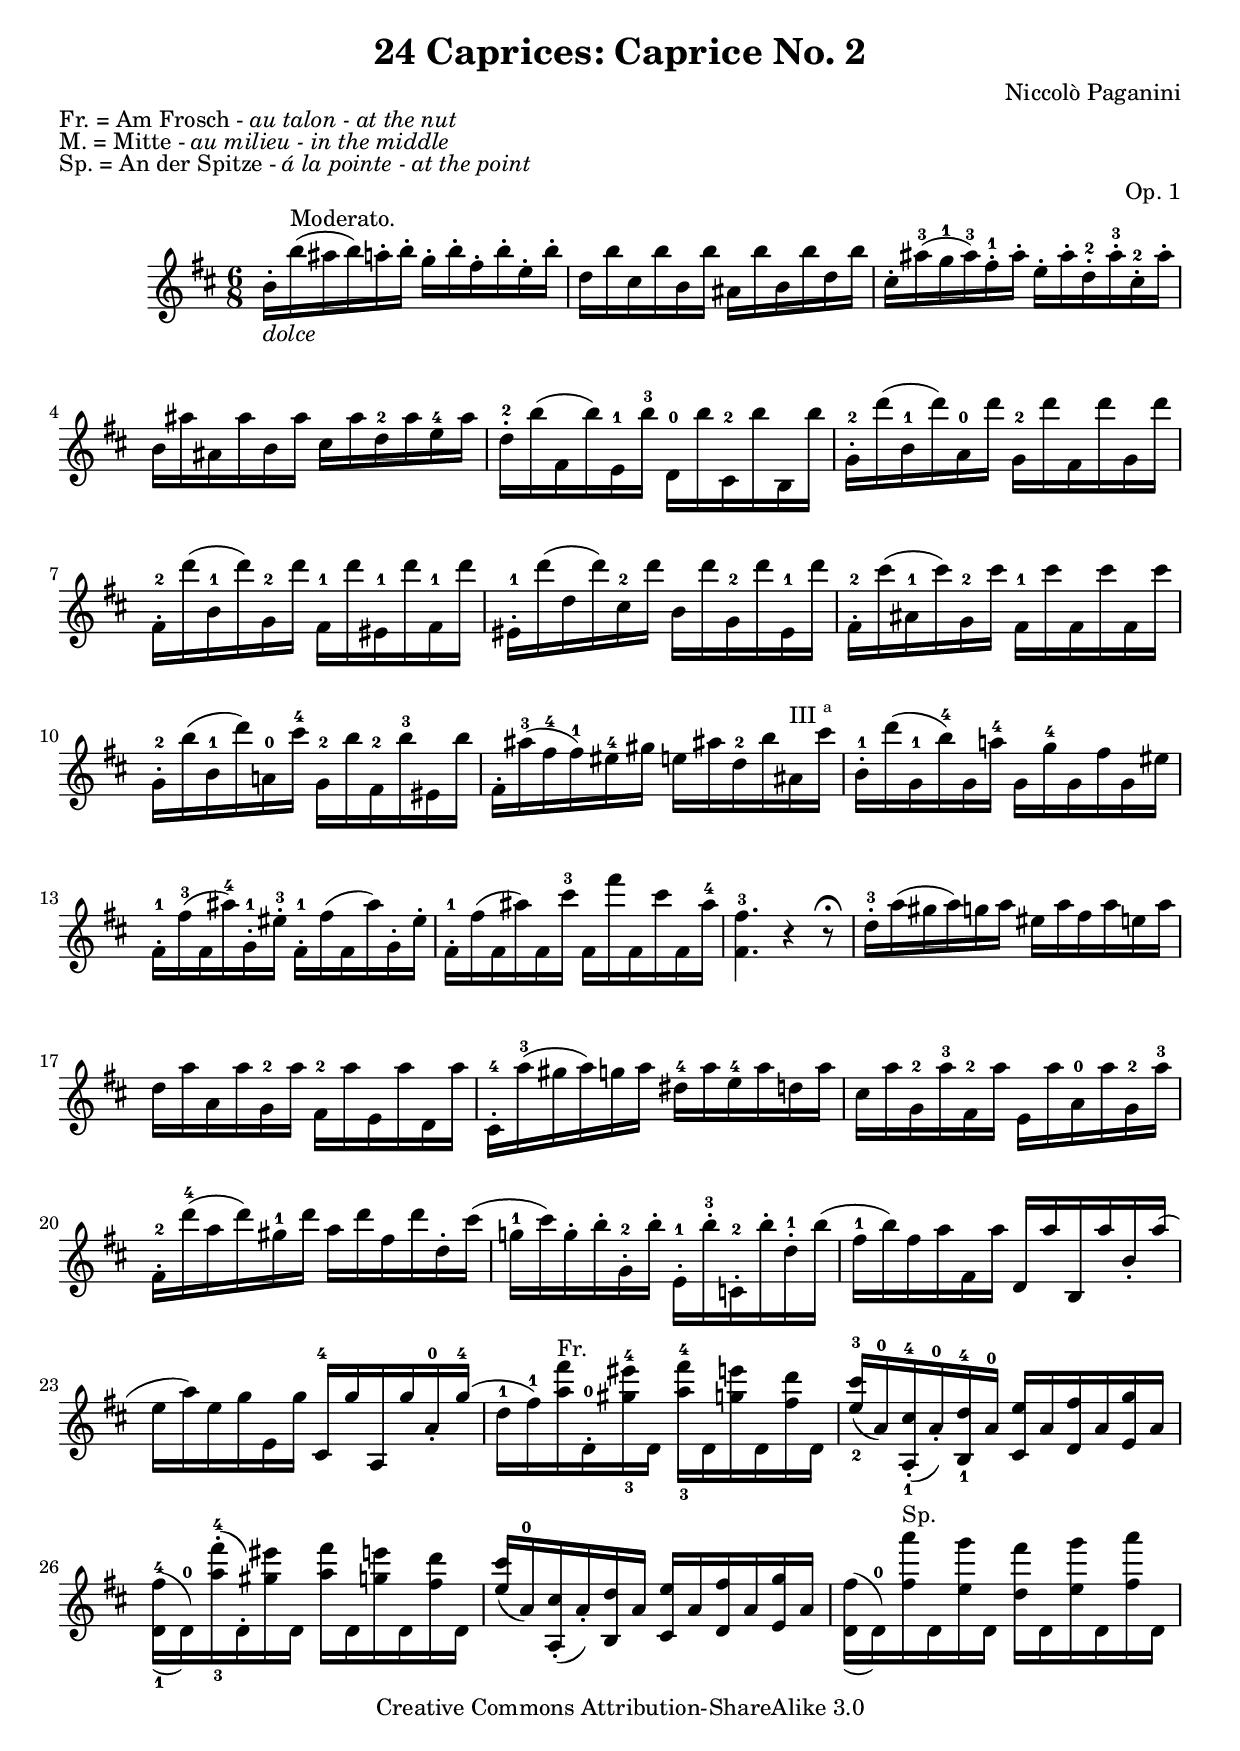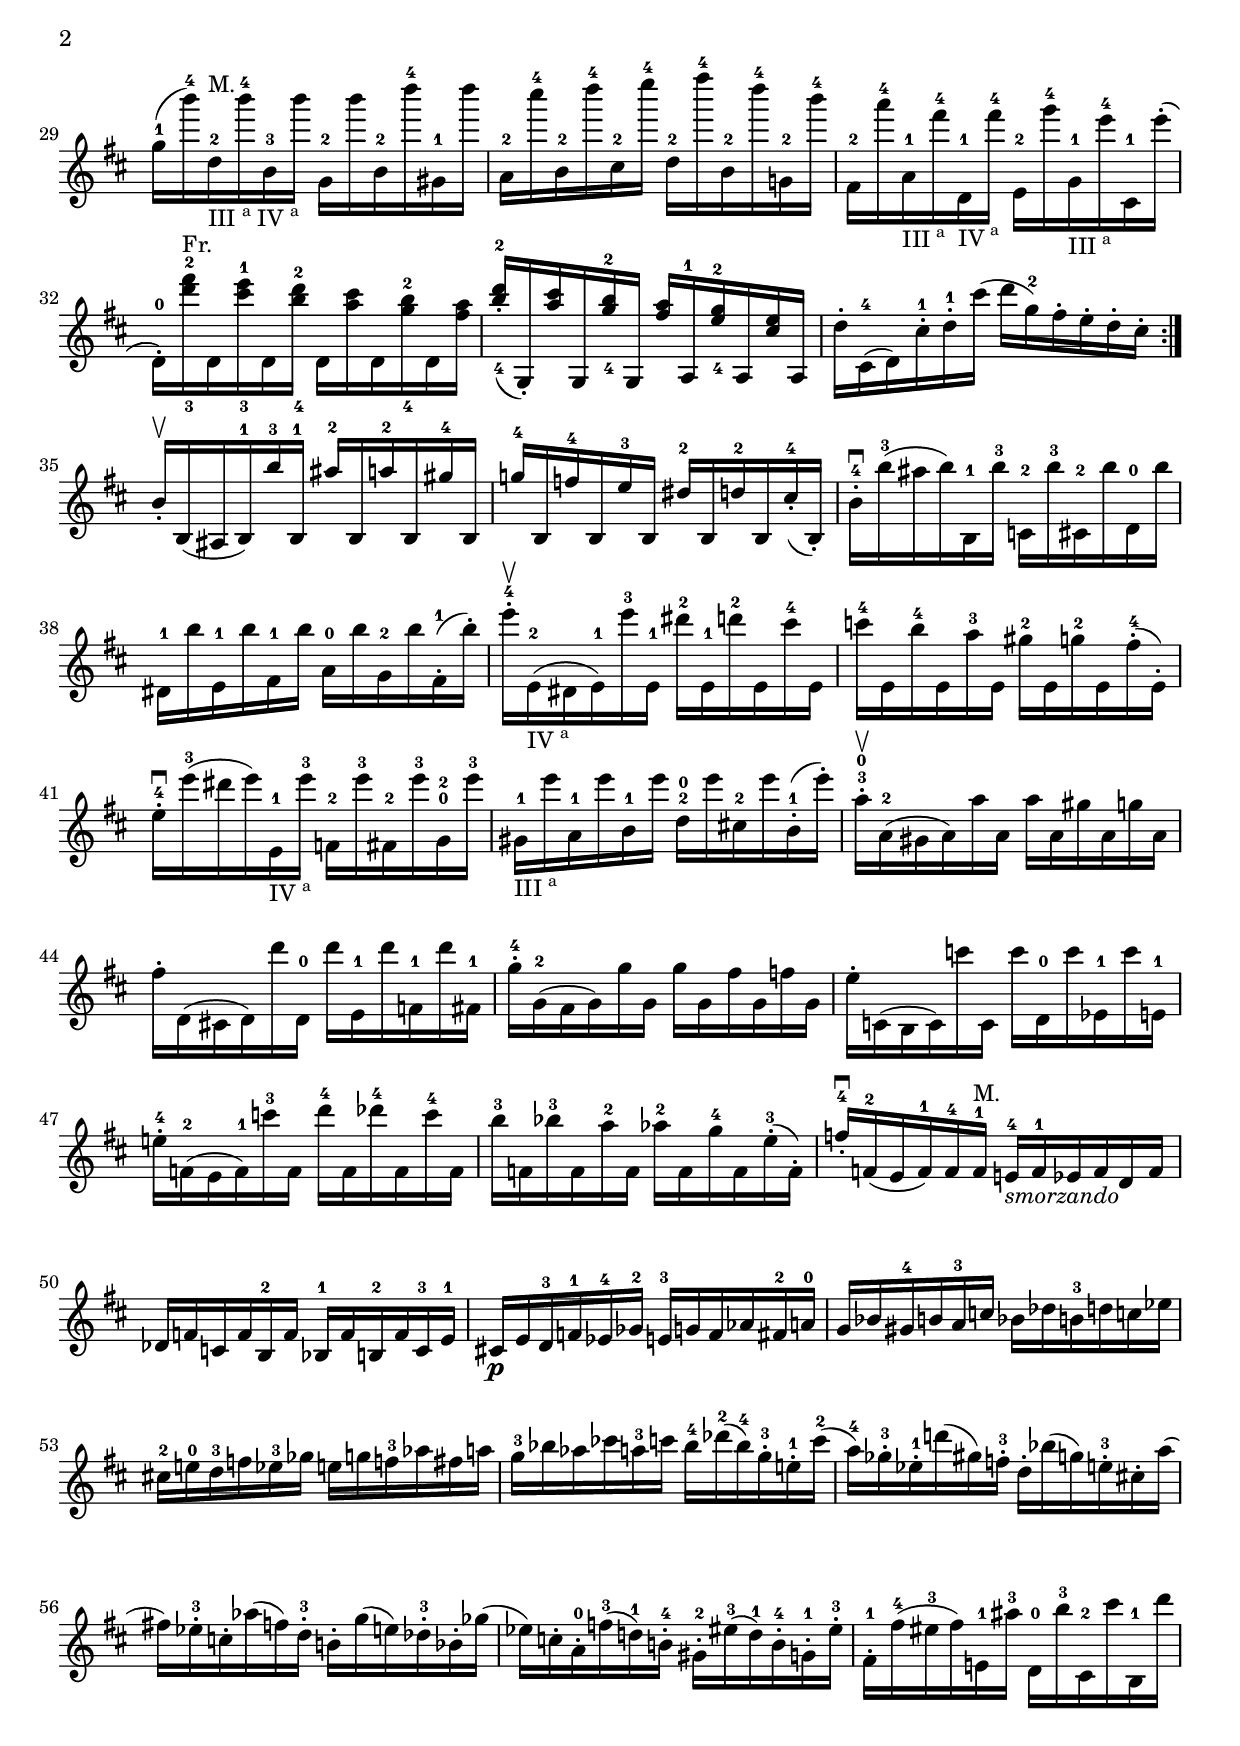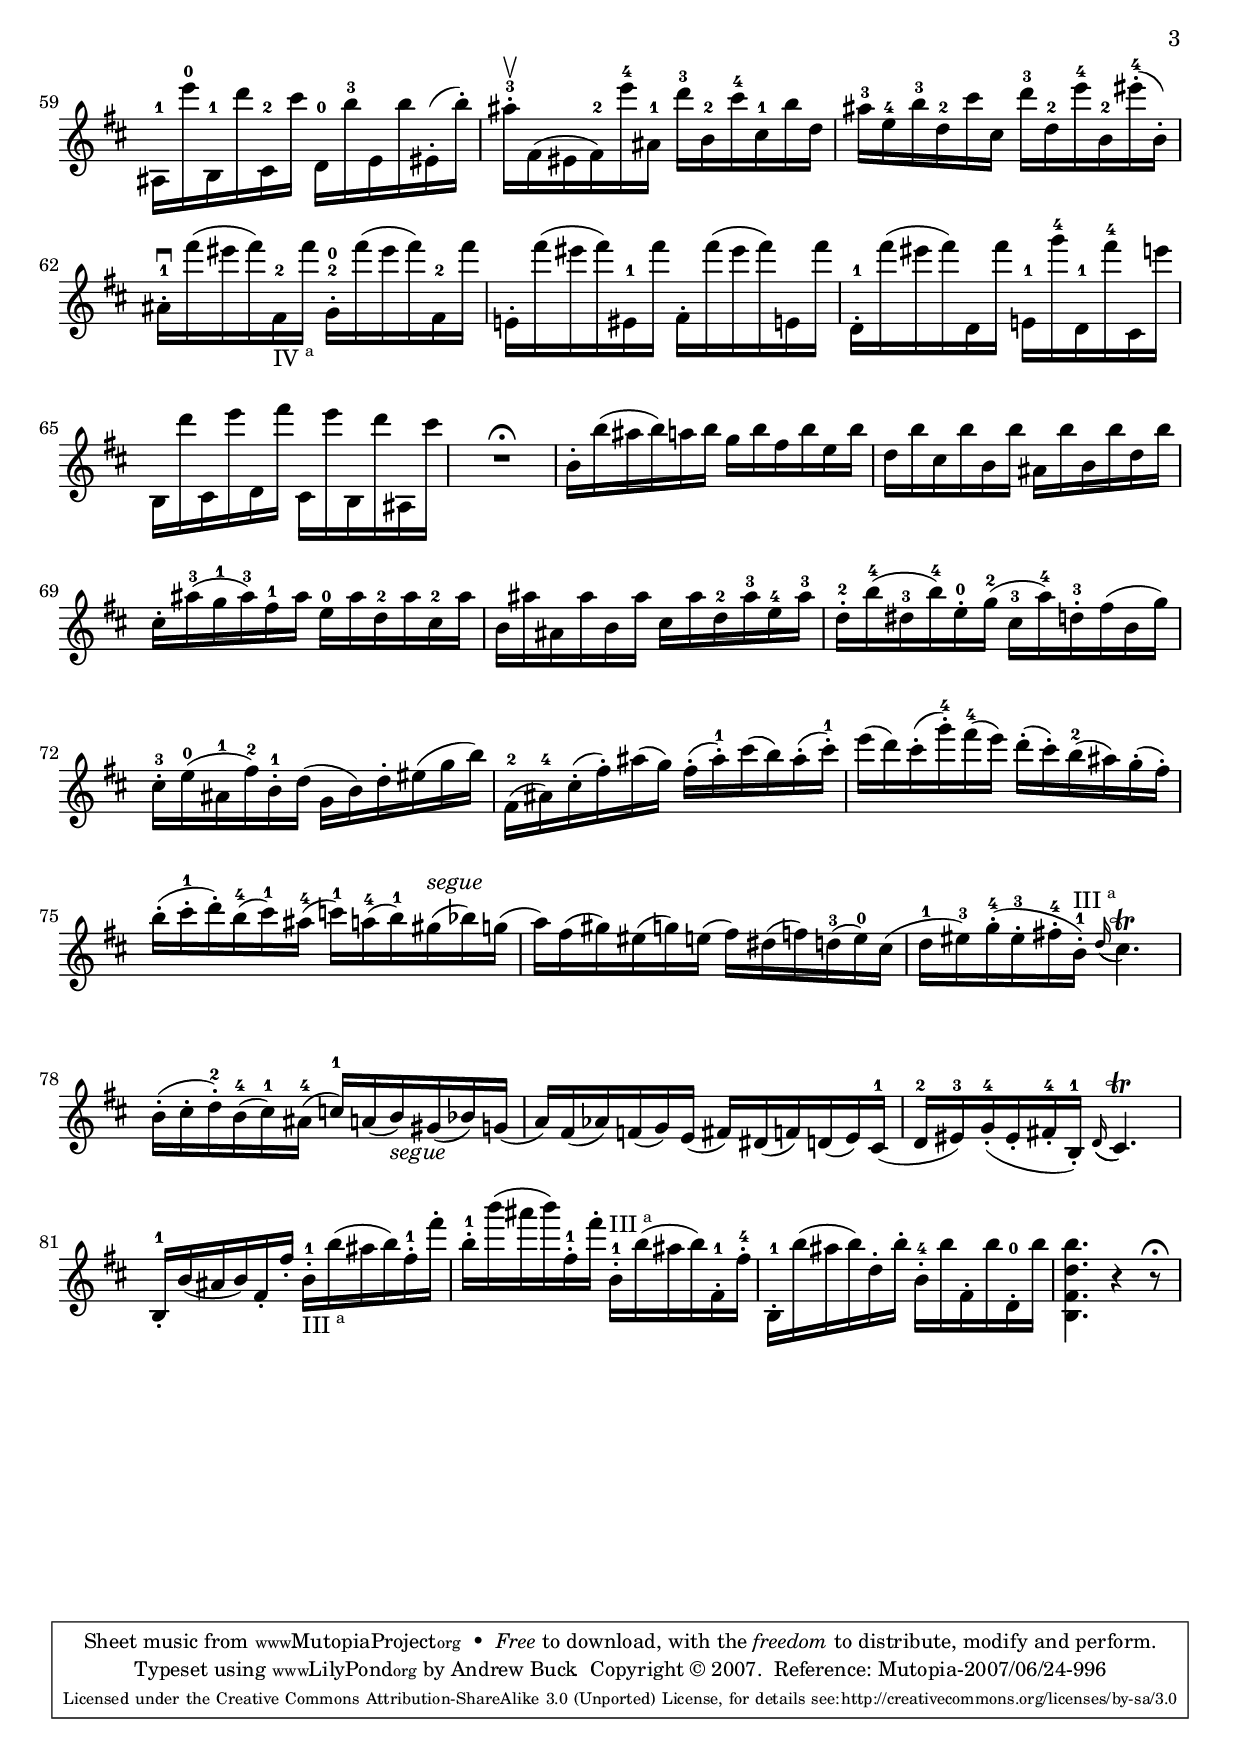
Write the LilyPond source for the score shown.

\version "2.18.0"

% ****************************** Final Version *********************************
mbreak = { }
renderingOff = { }
renderingOn = { }
% ******************************************************************************

% ****************************** Draft Version *********************************
% comment out these lines to render a final version
%	mbreak = { \break }
%	renderingOff =  { \set Score.skipTypesetting = ##f }
%	renderingOn = { \set Score.skipTypesetting = ##t }
% ******************************************************************************

\header
{
  title = "24 Caprices: Caprice No. 2"
  composer = "Niccolò Paganini"
  opus = "Op. 1"

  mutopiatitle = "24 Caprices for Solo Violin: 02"
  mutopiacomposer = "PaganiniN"
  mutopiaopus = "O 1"
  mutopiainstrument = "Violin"
  date = ""
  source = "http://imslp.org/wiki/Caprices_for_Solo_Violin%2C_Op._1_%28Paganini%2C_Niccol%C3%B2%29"
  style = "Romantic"
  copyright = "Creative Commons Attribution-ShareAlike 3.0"
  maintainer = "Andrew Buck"
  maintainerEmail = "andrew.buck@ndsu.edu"
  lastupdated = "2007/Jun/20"
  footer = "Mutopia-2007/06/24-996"
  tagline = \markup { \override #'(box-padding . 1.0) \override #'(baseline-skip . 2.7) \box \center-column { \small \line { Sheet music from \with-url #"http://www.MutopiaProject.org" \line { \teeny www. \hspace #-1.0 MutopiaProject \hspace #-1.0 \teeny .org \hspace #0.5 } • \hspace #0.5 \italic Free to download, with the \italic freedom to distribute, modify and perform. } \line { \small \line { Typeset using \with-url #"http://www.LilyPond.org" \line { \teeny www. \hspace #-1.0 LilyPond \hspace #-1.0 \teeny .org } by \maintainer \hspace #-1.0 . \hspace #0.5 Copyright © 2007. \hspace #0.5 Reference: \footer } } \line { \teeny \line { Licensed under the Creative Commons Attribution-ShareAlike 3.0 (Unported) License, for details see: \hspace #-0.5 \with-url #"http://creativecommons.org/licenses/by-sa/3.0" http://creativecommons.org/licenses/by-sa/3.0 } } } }
}

\version "2.18.0"

% ****************************************************************************
% the following lines should be put before the score section where this music
% is used as the Abbreviations are used in this piece.
%
% \markup{Fr. = Am Frosch - \italic{au talon - at the nut}}
% \markup{M. = Mitte - \italic{au milieu - in the middle}}
% \markup{Sp. = An der Spitze - \italic{á la pointe - at the point}}
%
% ****************************************************************************

capriceTwo = {

  \set Staff.midiInstrument = "violin"
  \set Staff.extraNatural = ##f

  \key d \major
  \time 6/8

  \relative c'
  {
    \repeat volta 2
    {
      % Page 3 - Line 1 - Measure 1
      b'16-._\markup{\italic{dolce}} b'^\markup{Moderato.}( ais b) a-. b-.	g-. b-. fis-. b-. e,-. b'-.		| %-Checked
      d, b' cis, b' b, b'	ais, b' b, b' d, b'		| %-Checked
      cis,-. ais'-3( g-1 ais-3) fis-.-1  ais-.	e-. ais-. d,-.-2 ais'-.-3 cis,-.-2 ais'-.		| %-Checked
      b, ais' ais, ais' b, ais'	cis, ais' d,-2 ais' e-4 ais		| %-Checked
      \mbreak

      % Page 3 - Line 2 - Measure 5
      d,-.-2 b'( fis, b') e,,-1 b''-3	d,,-0 b'' cis,,-2 b'' b,, b''		| %-Checked
      g,-.-2 d''( b,-1 d') a,-0 d'	g,,-2 d'' fis,, d'' g,, d''		| %-Checked
      fis,,-.-2 d''( b,-1 d') g,,-2 d''	fis,,-1 d'' eis,,-1 d'' fis,,-1 d''		| %-Checked
      eis,,-.-1 d''( d, d') cis,-2 d'	b, d' g,,-2 d'' eis,,-1 d''		| %-Checked
      \mbreak

      % Page 3 - Line 3 - Measure 9
      fis,,-.-2 cis''( ais,-1 cis') g,-2 cis'	fis,,-1 cis'' fis,, cis'' fis,, cis''		| %-Checked
      g,-.-2 b'( b,-1 d') a,!-0 cis'-4	g,-2 b' fis,-2 b'-3 eis,, b''		| %-Checked
      fis,-. ais'-3( fis-4 fis-1) eis-4 gis	e ais! d,-2 b' ais,^\markup{III\super{a}} cis'		| %-Checked
      b,-.-1 d'( g,,-1 b'-4) g, a'!-4	g, g'-4 g, fis' g, eis'		| %-Checked
      \mbreak

      % Page 3 - Line 4 - Measure 13
      fis,-.-1 fis'-3( fis, ais'-4) g,-.-1 eis'-.-3	fis,-.-1 fis'( fis, ais') g,-. eis'-.		| %-Checked
      fis,-.-1 fis'( fis, ais') fis, cis''-3	fis,, fis'' fis,, cis'' fis,, ais'-4		| %-Checked
      < fis, fis'-3 >4. r4 r8\fermata		| %-Checked
      d'16-.-3 a'( gis a) g a	eis a fis a e a		| %-Checked
      d, a' a, a' g,-2 a'	fis,-2 a' e, a' d,, a''		| %-Checked
      \mbreak

      % Page 3 - Line 5 - Measure 18
      cis,,-.-4 a''-3( gis a) g a	dis,-4 a' e-4 a d, a'		| %-Checked
      cis, a' g,-2 a'-3 fis,-2 a'	e, a' a,-0 a' g,-2 a'-3		| %-Checked
      fis,-.-2 d''-4( a d) gis,-1 d'	a d fis, d' d,-. cis'(		| %-Checked
      g!-1 cis) g-. b-. g,-.-2 b'-.	e,,-.-1 b''-.-3 c,,-.-2 b''-. d,-.-1 b'(		| %-Checked
      \mbreak

      % Page 3 - Line 6 - Measure 22
      fis-1 b) fis a fis, a'	d,, a'' b,, a'' b,-. a'(		| %-Checked
      e a) e g e, g'	cis,,-4 g'' a,, g'' a,-.-0 g'-4(		| %-Checked
      d-1 fis-1) < a fis' >^\markup{Fr.} d,,-.-0 < gis'-3 eis'-4 > d,	< a''-3 fis'-4 > d,, < g' e' > d, < fis' d' > d,		| %-Checked
      < e'-2 cis'-3 >( a,-0) < a,-1 cis'-4 >-.( a'-.-0) < b,-1 d'-4 > a'-0	< cis, e' > a' < d, fis' > a' < e g' > a		| %-Checked
      \mbreak

      % Page 3 - Line 7 - Measure 26
      \set doubleSlurs = ##t < d,-1 fis'-4 >( d-0) \set doubleSlurs = ##f < a''-3 fis'-4 >-.( d,,-.) < gis' eis' > d,	< a'' fis' > d,, < g' e' > d, < fis' d' > d,		| %-Checked
      < e' cis' >( a,-0) < a, cis' >-.( a'-.) < b, d' > a'	< cis, e' > a' < d, fis' > a' < e g' > a		| %-Checked
      \set doubleSlurs = ##t < d, fis' >( d-0) \set doubleSlurs = ##f < fis' a' > ^\markup{Sp.} d, < e' g' > d,	< d' fis'> d, < e' g' > d, < fis' a' > d,		| %-Checked
      g'-1( b'-4) d,,-2^\markup{M.}_\markup{III\super{a} IV\super{a}} b''-4 b,,-3 b''	g,,-2 b'' b,,-2 d''-4 gis,,,-1 d'''		| %-Checked
      \mbreak

      % Page 3 - Line 8 - Measure 30
      a,,-2 cis''-4 b,,-2 d''-4 cis,,-2 e''-4	d,,-2 fis''-4 b,,,-2 d''-4 g,,,!-2 b''-4		| %-Checked
      fis,,-2 a''-4 a,,-1_\markup{III\super{a}} fis''-4 d,,-1_\markup{IV\super{a}} fis''-4	e,,-2 g''-4 g,,-1_\markup{III\super{a}} e''-4 cis,,-1 e''-.(		| %-Checked
      d,,-.-0) < d''-3 fis-2 >^\markup{Fr.} d,, < cis''-3 e-1 > d,, < b''-4 d-2 >	d,, < a'' cis > d,, < g'-4 b-2 > d, < fis' a >		| %-Checked
      < b-4 d-2 >-.( g,,-.) < a'' cis > g,, < g''-4 b-2 > g,,	< fis'' a > a,,-1 < e''-4 g-2 > a,, < cis' e > a,		| %-Checked
      \mbreak

      % Page 3 - Line 9 - Measure 34
      d'-. cis,-4( d) cis'-.-1 d-.-1 cis'(	d g,-2) fis-. e-. d-. cis-.		| %-Checked
    }
    b-.\upbow b,( ais b-1) b''-3 b,,-1	ais''-2 b,, a''-2 b,, gis''-4 b,,		| %-Checked
    g''!-4 b,, f''-4 b,, e'-3 b,	dis'-2 b, d'-2 b, cis'-.-4( b,-.)		| %-Checked
    b'-.-4\downbow b'-3( ais b) b,,-1 b''-3	c,,-2 b''-3 cis,,-2 b'' d,,-0 b''		| %-Checked
    \mbreak

    % Page 3 - Line 10 - Measure 38
    dis,,-1 b'' e,,-1 b'' fis,-1 b'	a,-0 b' g,-2 b' fis,-.-1( b'-.)		| %-Checked
    e-.-4\upbow e,,-2_\markup{IV\super{a}}( dis e-1) e''-3 e,,-1	dis''-2 e,,-1 d''-2 e,, cis''-4 e,,		| %-Checked
    c''-4 e,, b''-4 e,, a'-3 e,	gis'-2 e, g'-2 e, fis'-.-4( e,-.)		| %-Checked
    e'-.-4\downbow e'-3( dis e-) e,,-1_\markup{IV\super{a}} e''-3	f,,-2 e''-3 fis,,-2 e''-3 g,,-0-2 e''-3		| %-Checked
    \mbreak

    % Page 4 - Line 1 - Measure 42
    gis,,-1_\markup{III\super{a}} e'' a,,-1 e'' b,-1 e'	d,-2-0 e' cis,!-2 e' b,-1-.( e'-.)		| %-Checked
    a,-.-3-0\upbow a,-2( gis a) a' a,	a' a, gis' a, g' a,		| %-Checked
    fis'-. d,( cis! d) d'' d,,-0	d'' e,,-1 d'' f,,-1 d'' fis,,-1		| %-Checked
    g'-.-4 g,-2( fis g) g' g,	g' g, fis' g, f' g,		| %-Checked
    \mbreak

    % Page 4 - Line 2 - Measure 46
    e'-. c,( b c) c'' c,,	c'' d,,-0 c'' ees,,-1 c'' e,,-1		| %-Checked
    e'!-.-4 f,-2( e f-1) c''-3 f,,	d''-4 f,, des''-4 f,, c''-4 f,,		| %-Checked
    b'-3 f, bes'-3 f, a'-2 f,	aes'-2 f, g'-4 f, e'-.-3( f,-.)		| %-Checked
    f'-.-4\downbow f,-2( e f-1) f-4 f-1^\markup{M.}	e!-4_\markup{\italic{smorzando}} f-1 ees f d f		| %-Checked
    \mbreak

    % Page 4 - Line 3 - Measure 50
    des f c f b,-2 f'	bes,-1 f' b,-2 f' c-3 e-1		| %-Checked
    cis!\p e d-3 f-1 ees-4 ges-2	e-3 g f aes fis-2 a-0		| %-Checked
    g bes gis-4 b a-3 c	bes des b-3 d c! ees		| %-Checked
    \mbreak

    % Page 4 - Line 4 - Measure 53
    cis!-2 e!-0 d-3 f ees-3 ges	e g f!-3 aes fis a		| %-Checked
    g-3 bes aes ces a-3 c	bes-4 des-2( bes-4)g-.-3 e!-.-1 c'-2(		| %-Checked
    a-4) ges-.-3 ees-.-1 d'!( gis,) f-.-3	d-. bes'( g) e-.-3 cis!-. a'(		| %-Checked
    \mbreak

    % Page 4 - Line 5 - Measure 56
    fis!) ees-.-3 c-. aes'( f) d-.-3	b!-. g'( e) des-.-3 bes-. ges'(		| %-Checked
    ees) c-. a-.-0 f'-3( d!-1) b!-.-4	gis-.-2 eis'-3( d-1) b-.-4 g-.-1 eis'-.-3		| %-Checked
    fis,-.-1 fis'-4( eis-3 fis) e,!-1 ais'-3	d,,-0 b''-3 cis,,-2 cis'' b,,-1 d''		| %-Checked
    \mbreak

    % Page 4 - Line 6 - Measure 59
    ais,,-1 e'''-0 b,,-1 d'' cis,,-2 cis''	d,,-0 b''-3 e,, b'' eis,,-.( b''-.)		| %-Checked
    ais-.-3\upbow fis,( eis fis-2) e''-4 ais,,-1 d'-3 b,-2 cis'-4 cis,-1 b' d,		| %-Checked
    ais'-3 e-4 b'-3 d,-2 cis' cis, d'-3 d,-2 e'-4 b,-2 eis'-.-4( b,-.)		| %-Checked
    ais-.-1\downbow fis''( eis fis) fis,,-2_\markup{IV\super{a}} fis''	g,,-.-2-0 fis''( eis fis) fis,,-2 fis''		| %-Checked
    \mbreak

    % Page 4 - Line 7 - Measure 63
    e,,!-. fis''( eis fis) eis,,-1 fis''	fis,,-. fis''( eis fis) e,, fis''		| %-Checked
    d,,-.-1 fis''( eis fis) d,, fis''	e,,!-1 g''-4 d,,-1 fis''-4 cis,, e''		| %-Checked
    b,, d'' cis,, e'' d,, fis''	cis,, e'' b,, d'' ais,, cis''		| %-Checked
    R2.^\fermataMarkup		| %-Checked
    b,16-. b'( ais b) a b	g b fis b e, b'		| %-Checked
    \mbreak

    % Page 4 - Line 8 - Measure 68
    d, b' cis, b' b, b'	ais, b' b, b' d, b'		| %-Checked
    cis,-. ais'-3( g-1 ais-3) fis-1 ais	e-0 ais d,-2 ais' cis,-2 ais'		| %-Checked
    b, ais' ais, ais' b, ais'	cis, ais' d,-2 ais'-3 e-4 ais-3		| %-Checked
    d,-.-2 b'-4( dis,-3 b'-4) e,-.-0 g-2(	cis,-3 a'-4) d,-.-3 fis( b, g')		| %-Checked
    \mbreak

    % Page 4 - Line 9 - Meausure 72
    cis,-.-3 e-0( ais,-1 fis'-2) b,-.-1 d(	g, b) d-. eis( g b)		| %-Checked
    fis,-2( ais-4) cis-.( fis-.) ais( g)	fis-.( ais-.-1) cis( b) ais-.( cis-.-1)		| %-Checked
    e( d) cis-.( g'-.-4) fis-4( e)	d-.( cis-.) b-2( ais) g-.( fis-.)		| %-Checked
    b-.( cis-.-1 d-.) b-4( cis-1) ais-4(	 c-1) a-4( b-1) gis^\markup{\italic{segue}}( bes) g(		| %-Checked
    \mbreak

    % Page 4 - Line 10 - Measure 76
    a) fis( gis) eis( g) e(	fis) dis( f) d-3( e-0) cis(		| %-Checked
    d-1 eis-3) g-.-4( eis-.-3 fis!-.-4 b,-.-1^\markup{III\super{a}}) \appoggiatura d( cis4.\trill)		| %-Checked
    b16-.( cis-. d-2-.) b-4( cis-1) ais-4(	c-1) a( b_\markup{\italic{segue}}) gis( bes) g(		| %-Checked
    a) fis( aes) f( g) e(	fis) dis( f) d( e) cis-1(		| %-Checked
    \mbreak

    % Page 4 - Line 11 - Measure 80
    d-2 eis-3) g-.-4( eis-. fis!-.-4 b,-.-1)	\appoggiatura d( cis4.\trill)		| %-Checked
    b16-.-1 b'( ais b) fis-. fis'-.	b,-.-1_\markup{III\super{a}} b'( ais b) fis-.-1 fis'-.		| %-Checked
    b,-.-1 b'( ais b) fis,-.-1 fis'-.	b,,-.-1^\markup{III\super{a}} b'( ais b) fis,-.-1 fis'-.-4		| %-Checked
    b,,-.-1 b''( ais b) d,-. b'-.	b,-.-4 b' fis,-. b' d,,-.-0 b''		| %-Checked
    < b,, fis' d' b' >4. r4 r8\fermata		| %-Checked

  }
}



\markup{Fr. = Am Frosch - \italic{au talon - at the nut}}
\markup{M. = Mitte - \italic{au milieu - in the middle}}
\markup{Sp. = An der Spitze - \italic{á la pointe - at the point}}
\score
{
  \capriceTwo

  \layout { }
}

\score
{
  \unfoldRepeats
  {
    \capriceTwo
  }

  \midi { }
}
